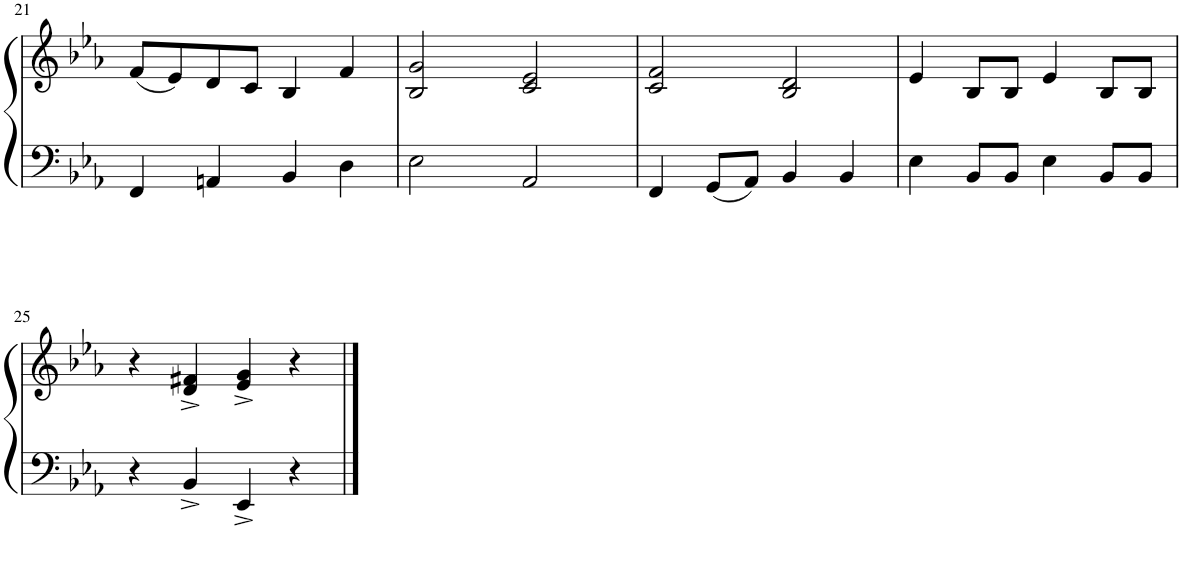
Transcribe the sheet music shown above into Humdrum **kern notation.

**kern	**kern
*part1	*part1
*staff2	*staff1
*I"Piano	*
*I'Pno.	*
!!LO:PB:g=z
*clefF4	*clefG2
*k[b-e-a-]	*k[b-e-a-]
*M4/4	*M4/4
=21	=21
4FF/	(8f/L
.	8e-/)
4AAn/	8d/
.	8c/J
4BB-/	4B-/
4D\	4f/
=22	=22
2E-\	2B-/ 2g/
2AA-/	2c/ 2e-/
=23	=23
4FF/	2c/ 2f/
8GG/L	.
8AA-/J	.
4BB-/	2B-/ 2d/
4BB-/	.
=24	=24
4E-\	4e-/
8BB-/L	8B-/L
8BB-/J	8B-/J
4E-\	4e-/
8BB-/L	8B-/L
8BB-/J	8B-/J
!!LO:LB:g=z
=25	=25
4r	4r
4BB-^/	4d/^ 4f#X/^
4EE-^/	4e-/^ 4g/^
4r	4r
==	==
*-	*-
